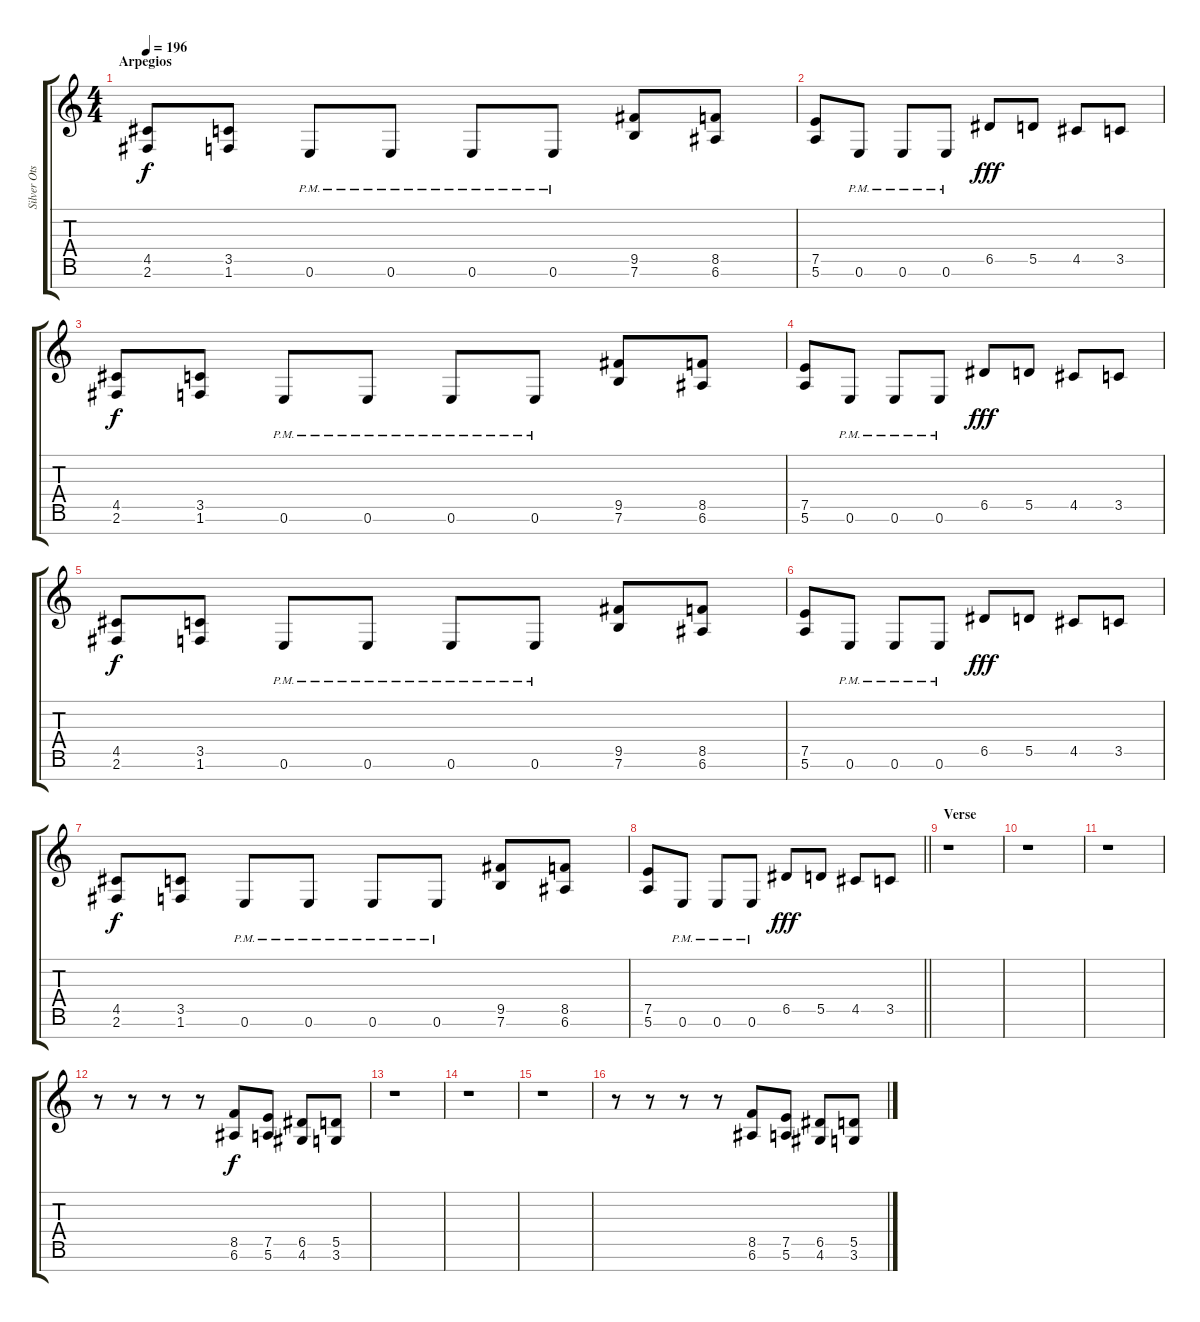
\track ("Silver Ots (7-string)" "Silver Ots") {instrument distortionguitar}
\staff {score tabs}
\tuning (E4 B3 G3 D3 A2 E2 B1) {hide}
\ts (4 4)
\section ("" "Arpegios")
\tempo 196
\clef g2
\ks c
(4.5 2.6).8{dy f} (3.5 1.6).8 0.6{pm}.8 0.6{pm}.8 0.6{pm}.8 0.6{pm}.8 (9.5 7.6).8 (8.5 6.6).8 |
(7.5 5.6).8 0.6{pm}.8 0.6{pm}.8 0.6{pm}.8 6.5.8{dy fff} 5.5.8 4.5.8 3.5.8 |
(4.5 2.6).8{dy f} (3.5 1.6).8 0.6{pm}.8 0.6{pm}.8 0.6{pm}.8 0.6{pm}.8 (9.5 7.6).8 (8.5 6.6).8 |
(7.5 5.6).8 0.6{pm}.8 0.6{pm}.8 0.6{pm}.8 6.5.8{dy fff} 5.5.8 4.5.8 3.5.8 |
(4.5 2.6).8{dy f} (3.5 1.6).8 0.6{pm}.8 0.6{pm}.8 0.6{pm}.8 0.6{pm}.8 (9.5 7.6).8 (8.5 6.6).8 |
(7.5 5.6).8 0.6{pm}.8 0.6{pm}.8 0.6{pm}.8 6.5.8{dy fff} 5.5.8 4.5.8 3.5.8 |
(4.5 2.6).8{dy f} (3.5 1.6).8 0.6{pm}.8 0.6{pm}.8 0.6{pm}.8 0.6{pm}.8 (9.5 7.6).8 (8.5 6.6).8 |
\barLineRight lightlight
(7.5 5.6).8 0.6{pm}.8 0.6{pm}.8 0.6{pm}.8 6.5.8{dy fff} 5.5.8 4.5.8 3.5.8 |
\section ("" "Verse")
r.1 |
r.1 |
r.1 |
r.8 r.8 r.8 r.8 (8.5 6.6).8{dy f} (7.5 5.6).8 (6.5 4.6).8 (5.5 3.6).8 |
r.1 |
r.1 |
r.1 |
r.8 r.8 r.8 r.8 (8.5 6.6).8 (7.5 5.6).8 (6.5 4.6).8 (5.5 3.6).8
